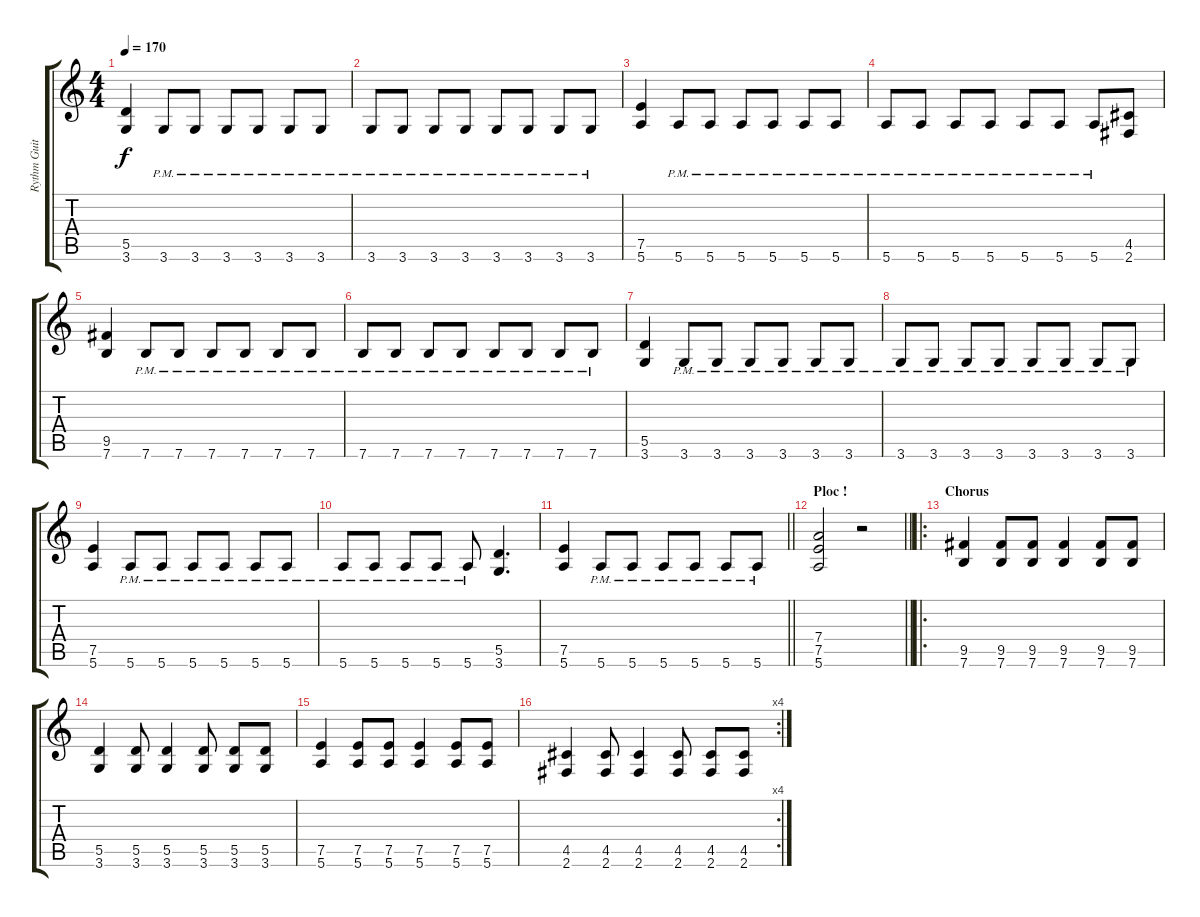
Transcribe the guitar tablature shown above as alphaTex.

\track ("Rythm Guitar" "Rythm Guit") {instrument overdrivenguitar}
\staff {score tabs}
\tuning (E4 B3 G3 D3 A2 E2) {hide}
\ts (4 4)
\tempo 170
\clef g2
\ks c
(5.5 3.6).4{dy f} 3.6{pm}.8 3.6{pm}.8 3.6{pm}.8 3.6{pm}.8 3.6{pm}.8 3.6{pm}.8 |
3.6{pm}.8 3.6{pm}.8 3.6{pm}.8 3.6{pm}.8 3.6{pm}.8 3.6{pm}.8 3.6{pm}.8 3.6{pm}.8 |
(7.5 5.6).4 5.6{pm}.8 5.6{pm}.8 5.6{pm}.8 5.6{pm}.8 5.6{pm}.8 5.6{pm}.8 |
5.6{pm}.8 5.6{pm}.8 5.6{pm}.8 5.6{pm}.8 5.6{pm}.8 5.6{pm}.8 5.6{pm}.8 (4.5 2.6).8 |
(9.5 7.6).4 7.6{pm}.8 7.6{pm}.8 7.6{pm}.8 7.6{pm}.8 7.6{pm}.8 7.6{pm}.8 |
7.6{pm}.8 7.6{pm}.8 7.6{pm}.8 7.6{pm}.8 7.6{pm}.8 7.6{pm}.8 7.6{pm}.8 7.6{pm}.8 |
(5.5 3.6).4 3.6{pm}.8 3.6{pm}.8 3.6{pm}.8 3.6{pm}.8 3.6{pm}.8 3.6{pm}.8 |
3.6{pm}.8 3.6{pm}.8 3.6{pm}.8 3.6{pm}.8 3.6{pm}.8 3.6{pm}.8 3.6{pm}.8 3.6{pm}.8 |
(7.5 5.6).4 5.6{pm}.8 5.6{pm}.8 5.6{pm}.8 5.6{pm}.8 5.6{pm}.8 5.6{pm}.8 |
5.6{pm}.8 5.6{pm}.8 5.6{pm}.8 5.6{pm}.8 5.6{pm}.8 (5.5 3.6).4{d} |
\barLineRight lightlight
(7.5 5.6).4 5.6{pm}.8 5.6{pm}.8 5.6{pm}.8 5.6{pm}.8 5.6{pm}.8 5.6{pm}.8 |
\section ("" "Ploc !")
\barLineRight lightlight
(7.4 7.5 5.6).2 r.2 |
\ro
\section ("" "Chorus")
(9.5 7.6).4 (9.5 7.6).8 (9.5 7.6).8 (9.5 7.6).4 (9.5 7.6).8 (9.5 7.6).8 |
(5.5 3.6).4 (5.5 3.6).8 (5.5 3.6).4 (5.5 3.6).8 (5.5 3.6).8 (5.5 3.6).8 |
(7.5 5.6).4 (7.5 5.6).8 (7.5 5.6).8 (7.5 5.6).4 (7.5 5.6).8 (7.5 5.6).8 |
\rc 4
(4.5 2.6).4 (4.5 2.6).8 (4.5 2.6).4 (4.5 2.6).8 (4.5 2.6).8 (4.5 2.6).8
